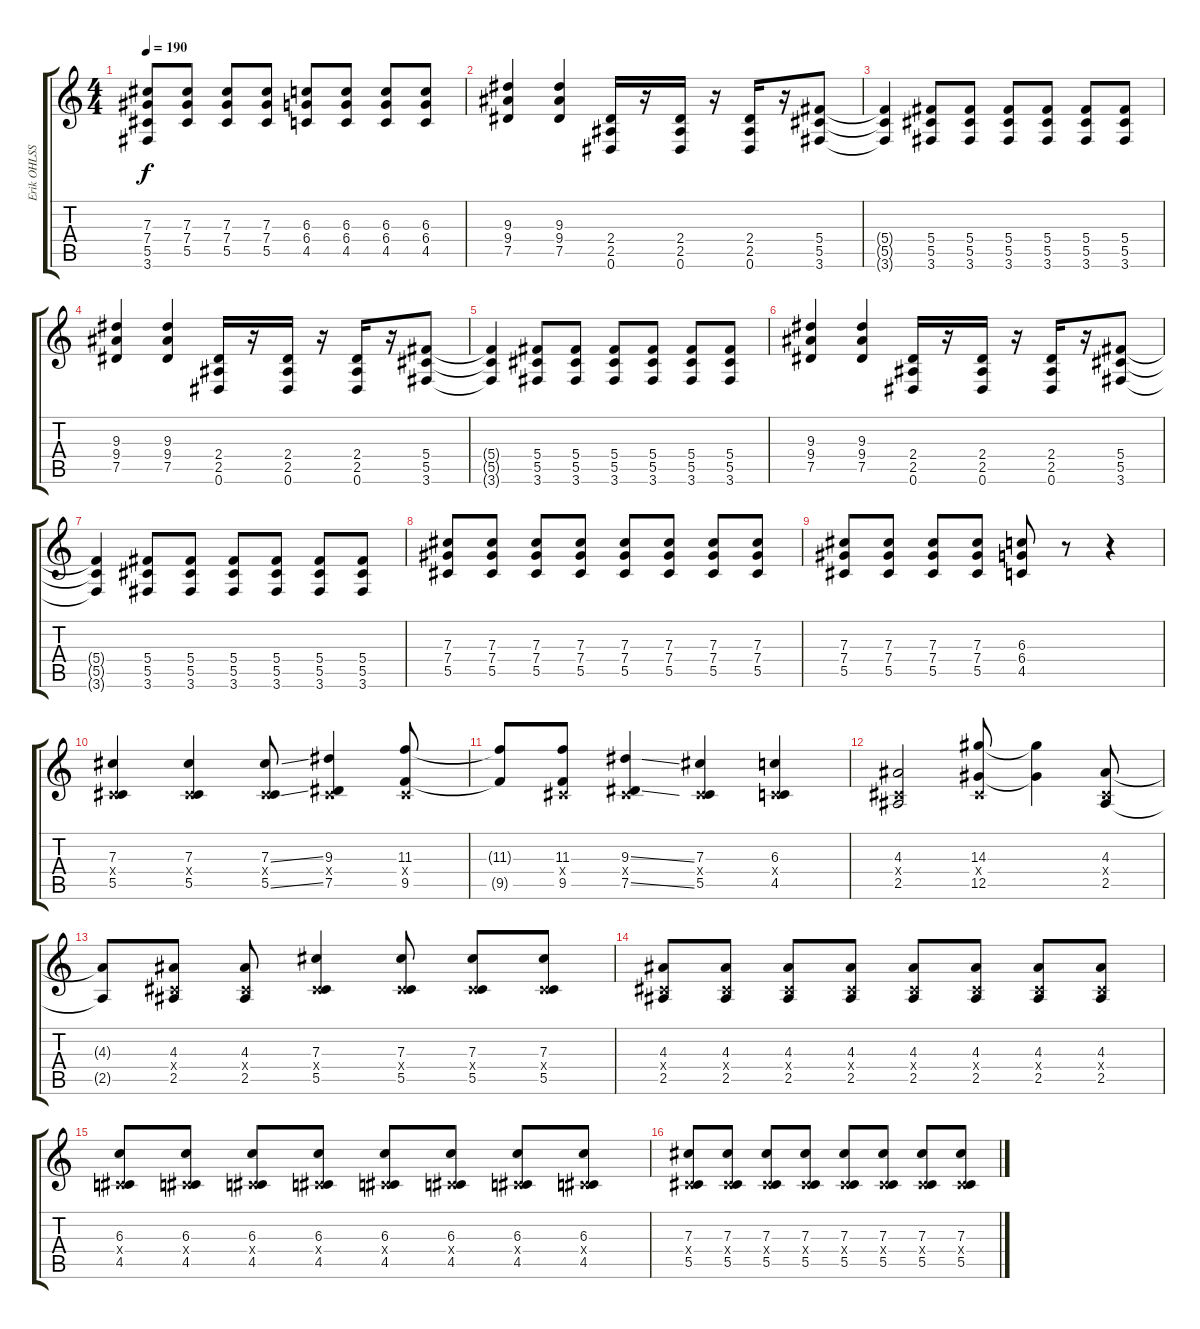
\track ("Erik OHLSSON" "Erik OHLSS") {instrument distortionguitar}
\staff {score tabs}
\tuning (Eb4 Bb3 Gb3 Db3 Ab2 Eb2) {hide}
\ts (4 4)
\tempo 190
\clef g2
\ks c
(7.3 7.4 5.5 3.6{t}).8{dy f} (7.3 7.4 5.5).8 (7.3 7.4 5.5).8 (7.3 7.4 5.5).8 (6.3 6.4 4.5).8 (6.3 6.4 4.5).8 (6.3 6.4 4.5).8 (6.3 6.4 4.5).8 |
(9.3 9.4 7.5).4 (9.3 9.4 7.5).4 (2.4 2.5 0.6).16 r.16 (2.4 2.5 0.6).16 r.16 (2.4 2.5 0.6).16 r.16 (5.4 5.5 3.6).8 |
(5.4{t} 5.5{t} 3.6{t}).4 (5.4 5.5 3.6).8 (5.4 5.5 3.6).8 (5.4 5.5 3.6).8 (5.4 5.5 3.6).8 (5.4 5.5 3.6).8 (5.4 5.5 3.6).8 |
(9.3 9.4 7.5).4 (9.3 9.4 7.5).4 (2.4 2.5 0.6).16 r.16 (2.4 2.5 0.6).16 r.16 (2.4 2.5 0.6).16 r.16 (5.4 5.5 3.6).8 |
(5.4{t} 5.5{t} 3.6{t}).4 (5.4 5.5 3.6).8 (5.4 5.5 3.6).8 (5.4 5.5 3.6).8 (5.4 5.5 3.6).8 (5.4 5.5 3.6).8 (5.4 5.5 3.6).8 |
(9.3 9.4 7.5).4 (9.3 9.4 7.5).4 (2.4 2.5 0.6).16 r.16 (2.4 2.5 0.6).16 r.16 (2.4 2.5 0.6).16 r.16 (5.4 5.5 3.6).8 |
(5.4{t} 5.5{t} 3.6{t}).4 (5.4 5.5 3.6).8 (5.4 5.5 3.6).8 (5.4 5.5 3.6).8 (5.4 5.5 3.6).8 (5.4 5.5 3.6).8 (5.4 5.5 3.6).8 |
(7.3 7.4 5.5).8 (7.3 7.4 5.5).8 (7.3 7.4 5.5).8 (7.3 7.4 5.5).8 (7.3 7.4 5.5).8 (7.3 7.4 5.5).8 (7.3 7.4 5.5).8 (7.3 7.4 5.5).8 |
(7.3 7.4 5.5).8 (7.3 7.4 5.5).8 (7.3 7.4 5.5).8 (7.3 7.4 5.5).8 (6.3 6.4 4.5).8 r.8 r.4 |
(7.3 0.4{x} 5.5).4 (7.3 0.4{x} 5.5).4 (7.3{ss} 0.4{x} 5.5{ss}).8 (9.3 0.4{x} 7.5).4 (11.3 0.4{x} 9.5).8 |
(11.3{t} 9.5{t}).8 (11.3 0.4{x} 9.5).8 (9.3{ss} 0.4{x} 7.5{ss}).4 (7.3 0.4{x} 5.5).4 (6.3 0.4{x} 4.5).4 |
(4.3 0.4{x} 2.5).2 (14.3 0.4{x} 12.5).8 (14.3{t} 12.5{t}).4 (4.3 0.4{x} 2.5).8 |
(4.3{t} 2.5{t}).8 (4.3 0.4{x} 2.5).8 (4.3 0.4{x} 2.5).8 (7.3 0.4{x} 5.5).4 (7.3 0.4{x} 5.5).8 (7.3 0.4{x} 5.5).8 (7.3 0.4{x} 5.5).8 |
(4.3 0.4{x} 2.5).8{volume 16} (4.3 0.4{x} 2.5).8 (4.3 0.4{x} 2.5).8 (4.3 0.4{x} 2.5).8 (4.3 0.4{x} 2.5).8 (4.3 0.4{x} 2.5).8 (4.3 0.4{x} 2.5).8 (4.3 0.4{x} 2.5).8 |
(6.3 0.4{x} 4.5).8 (6.3 0.4{x} 4.5).8 (6.3 0.4{x} 4.5).8 (6.3 0.4{x} 4.5).8 (6.3 0.4{x} 4.5).8 (6.3 0.4{x} 4.5).8 (6.3 0.4{x} 4.5).8 (6.3 0.4{x} 4.5).8 |
(7.3 0.4{x} 5.5).8 (7.3 0.4{x} 5.5).8 (7.3 0.4{x} 5.5).8 (7.3 0.4{x} 5.5).8 (7.3 0.4{x} 5.5).8 (7.3 0.4{x} 5.5).8 (7.3 0.4{x} 5.5).8 (7.3 0.4{x} 5.5).8
